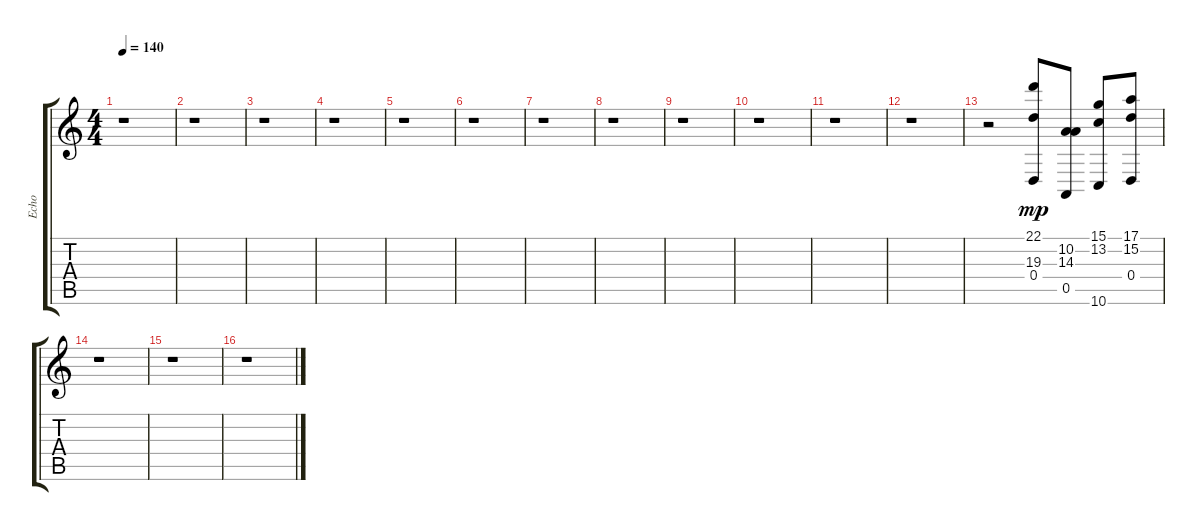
\track ("Echo" "Echo") {instrument fx7echoes}
\staff {score tabs}
\tuning (E4 B3 G3 D3 A2 D2) {hide}
\ts (4 4)
\tempo 140
\clef g2
\ks c
r.1{dy f} |
r.1 |
r.1 |
r.1 |
r.1 |
r.1 |
r.1 |
r.1 |
r.1 |
r.1 |
r.1 |
r.1 |
r.2 (22.1 19.3 0.4).8{dy mp} (10.2 14.3 0.5).8 (15.1 13.2 10.6).8 (17.1 15.2 0.4).8 |
r.1 |
r.1 |
r.1
